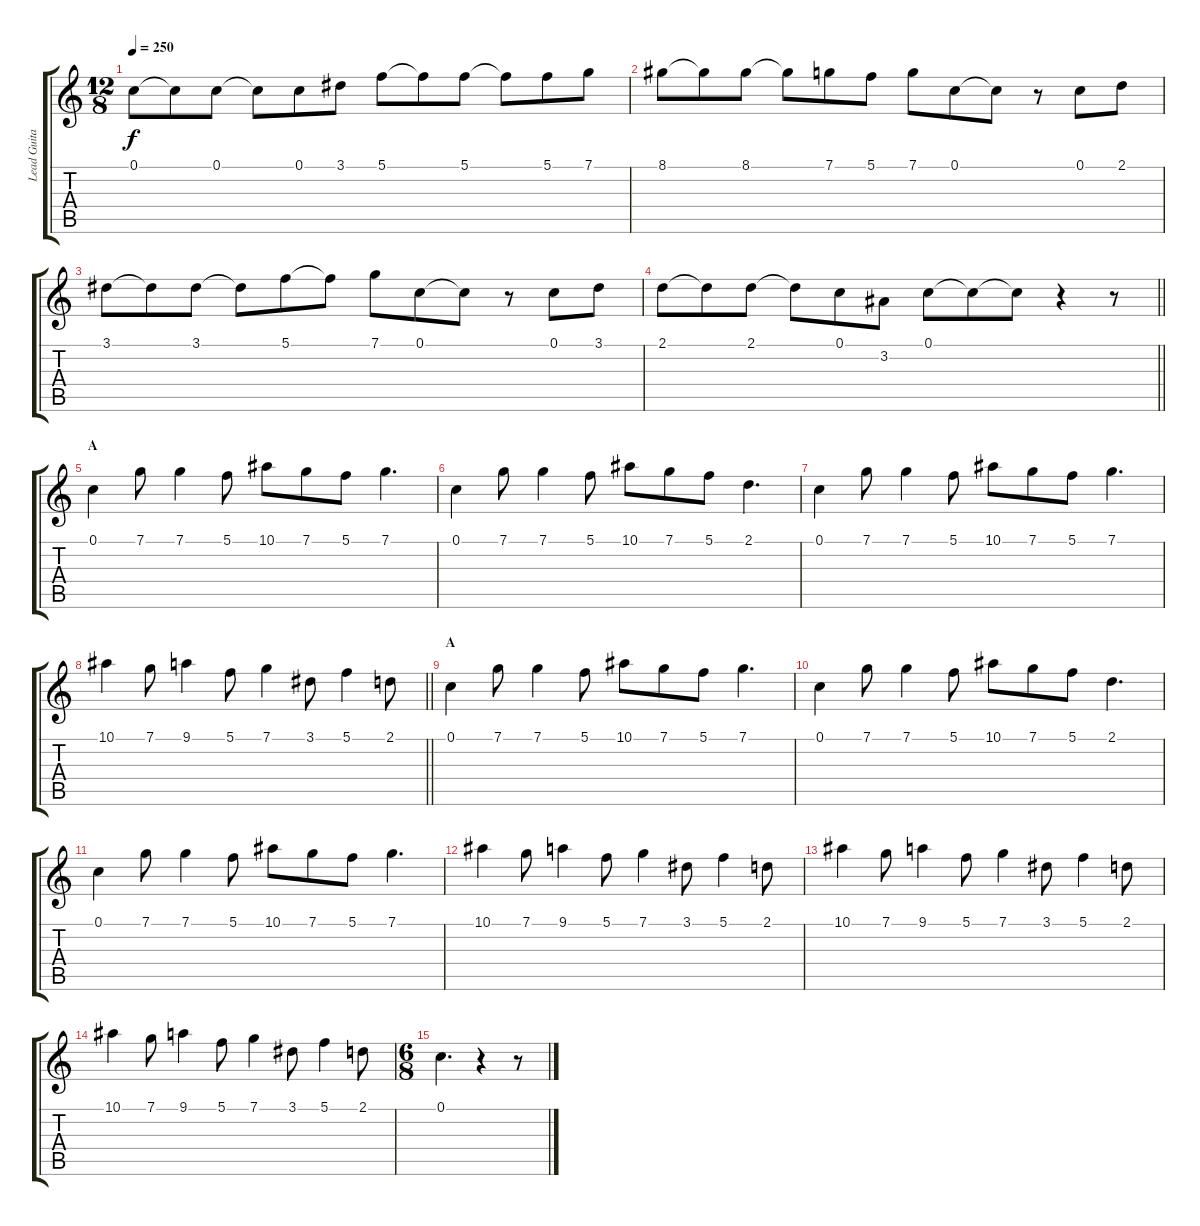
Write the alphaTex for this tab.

\track ("Lead Guitar" "Lead Guita") {instrument distortionguitar}
\staff {score tabs}
\tuning (C4 G3 Eb3 Bb2 F2 C2) {hide}
\ts (12 8)
\tempo 250
\clef g2
\ks c
0.1.8{dy f} 0.1{t}.8 0.1.8 0.1{t}.8 0.1.8 3.1.8 5.1.8 5.1{t}.8 5.1.8 5.1{t}.8 5.1.8 7.1.8 |
8.1.8 8.1{t}.8 8.1.8 8.1{t}.8 7.1.8 5.1.8 7.1.8 0.1.8 0.1{t}.8 r.8 0.1.8 2.1.8 |
3.1.8 3.1{t}.8 3.1.8 3.1{t}.8 5.1.8 5.1{t}.8 7.1.8 0.1.8 0.1{t}.8 r.8 0.1.8 3.1.8 |
\barLineRight lightlight
2.1.8 2.1{t}.8 2.1.8 2.1{t}.8 0.1.8 3.2.8 0.1.8 0.1{t}.8 0.1{t}.8 r.4 r.8 |
\section ("" "A")
0.1.4 7.1.8 7.1.4 5.1.8 10.1.8 7.1.8 5.1.8 7.1.4{d} |
0.1.4 7.1.8 7.1.4 5.1.8 10.1.8 7.1.8 5.1.8 2.1.4{d} |
0.1.4 7.1.8 7.1.4 5.1.8 10.1.8 7.1.8 5.1.8 7.1.4{d} |
\barLineRight lightlight
10.1.4 7.1.8 9.1.4 5.1.8 7.1.4 3.1.8 5.1.4 2.1.8 |
\section ("" "A")
0.1.4 7.1.8 7.1.4 5.1.8 10.1.8 7.1.8 5.1.8 7.1.4{d} |
0.1.4 7.1.8 7.1.4 5.1.8 10.1.8 7.1.8 5.1.8 2.1.4{d} |
0.1.4 7.1.8 7.1.4 5.1.8 10.1.8 7.1.8 5.1.8 7.1.4{d} |
10.1.4 7.1.8 9.1.4 5.1.8 7.1.4 3.1.8 5.1.4 2.1.8 |
10.1.4 7.1.8 9.1.4 5.1.8 7.1.4 3.1.8 5.1.4 2.1.8 |
10.1.4 7.1.8 9.1.4 5.1.8 7.1.4 3.1.8 5.1.4 2.1.8 |
\ts (6 8)
0.1.4{d} r.4 r.8
